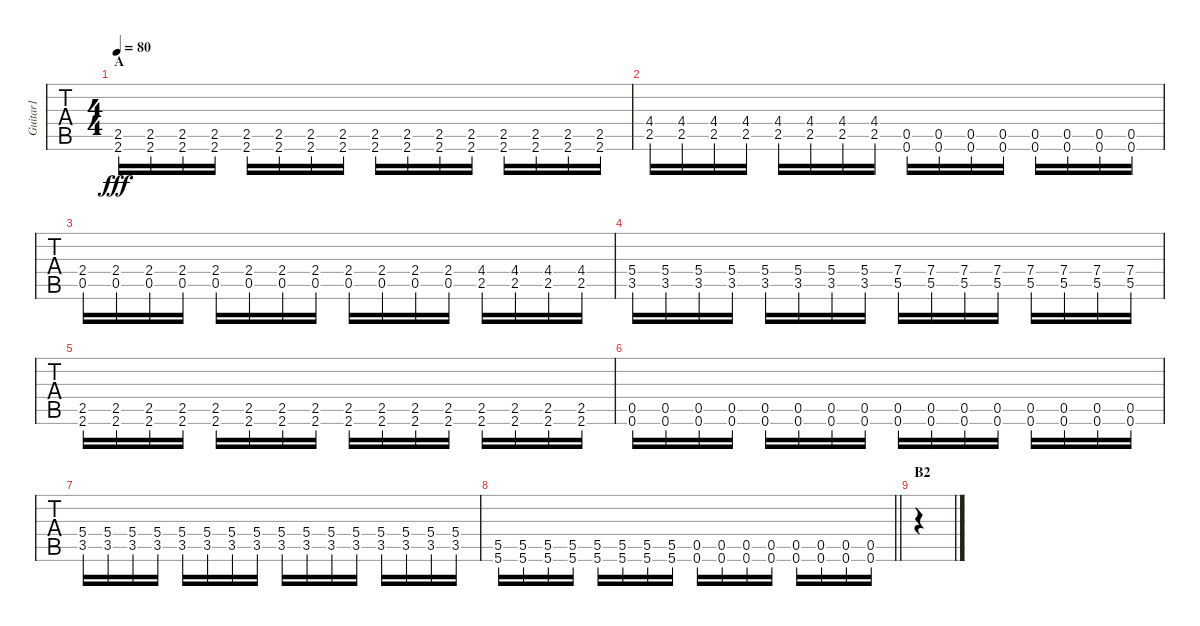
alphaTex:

\track ("Guitar1" "Guitar1") {instrument overdrivenguitar}
\staff {tabs}
\tuning (E4 B3 G3 D3 A2 D2) {hide}
\ts (4 4)
\section ("" "A")
\tempo 80
\clef g2
\ks c
(2.5 2.6).16{dy fff} (2.5 2.6).16 (2.5 2.6).16 (2.5 2.6).16 (2.5 2.6).16 (2.5 2.6).16 (2.5 2.6).16 (2.5 2.6).16 (2.5 2.6).16 (2.5 2.6).16 (2.5 2.6).16 (2.5 2.6).16 (2.5 2.6).16 (2.5 2.6).16 (2.5 2.6).16 (2.5 2.6).16 |
(4.4 2.5).16 (4.4 2.5).16 (4.4 2.5).16 (4.4 2.5).16 (4.4 2.5).16 (4.4 2.5).16 (4.4 2.5).16 (4.4 2.5).16 (0.5 0.6).16 (0.5 0.6).16 (0.5 0.6).16 (0.5 0.6).16 (0.5 0.6).16 (0.5 0.6).16 (0.5 0.6).16 (0.5 0.6).16 |
(2.4 0.5).16 (2.4 0.5).16 (2.4 0.5).16 (2.4 0.5).16 (2.4 0.5).16 (2.4 0.5).16 (2.4 0.5).16 (2.4 0.5).16 (2.4 0.5).16 (2.4 0.5).16 (2.4 0.5).16 (2.4 0.5).16 (4.4 2.5).16 (4.4 2.5).16 (4.4 2.5).16 (4.4 2.5).16 |
(5.4 3.5).16 (5.4 3.5).16 (5.4 3.5).16 (5.4 3.5).16 (5.4 3.5).16 (5.4 3.5).16 (5.4 3.5).16 (5.4 3.5).16 (7.4 5.5).16 (7.4 5.5).16 (7.4 5.5).16 (7.4 5.5).16 (7.4 5.5).16 (7.4 5.5).16 (7.4 5.5).16 (7.4 5.5).16 |
(2.5 2.6).16 (2.5 2.6).16 (2.5 2.6).16 (2.5 2.6).16 (2.5 2.6).16 (2.5 2.6).16 (2.5 2.6).16 (2.5 2.6).16 (2.5 2.6).16 (2.5 2.6).16 (2.5 2.6).16 (2.5 2.6).16 (2.5 2.6).16 (2.5 2.6).16 (2.5 2.6).16 (2.5 2.6).16 |
(0.5 0.6).16 (0.5 0.6).16 (0.5 0.6).16 (0.5 0.6).16 (0.5 0.6).16 (0.5 0.6).16 (0.5 0.6).16 (0.5 0.6).16 (0.5 0.6).16 (0.5 0.6).16 (0.5 0.6).16 (0.5 0.6).16 (0.5 0.6).16 (0.5 0.6).16 (0.5 0.6).16 (0.5 0.6).16 |
(5.4 3.5).16 (5.4 3.5).16 (5.4 3.5).16 (5.4 3.5).16 (5.4 3.5).16 (5.4 3.5).16 (5.4 3.5).16 (5.4 3.5).16 (5.4 3.5).16 (5.4 3.5).16 (5.4 3.5).16 (5.4 3.5).16 (5.4 3.5).16 (5.4 3.5).16 (5.4 3.5).16 (5.4 3.5).16 |
\barLineRight lightlight
(5.5 5.6).16 (5.5 5.6).16 (5.5 5.6).16 (5.5 5.6).16 (5.5 5.6).16 (5.5 5.6).16 (5.5 5.6).16 (5.5 5.6).16 (0.5 0.6).16 (0.5 0.6).16 (0.5 0.6).16 (0.5 0.6).16 (0.5 0.6).16 (0.5 0.6).16 (0.5 0.6).16 (0.5 0.6).16 |
\section ("" "B2")
